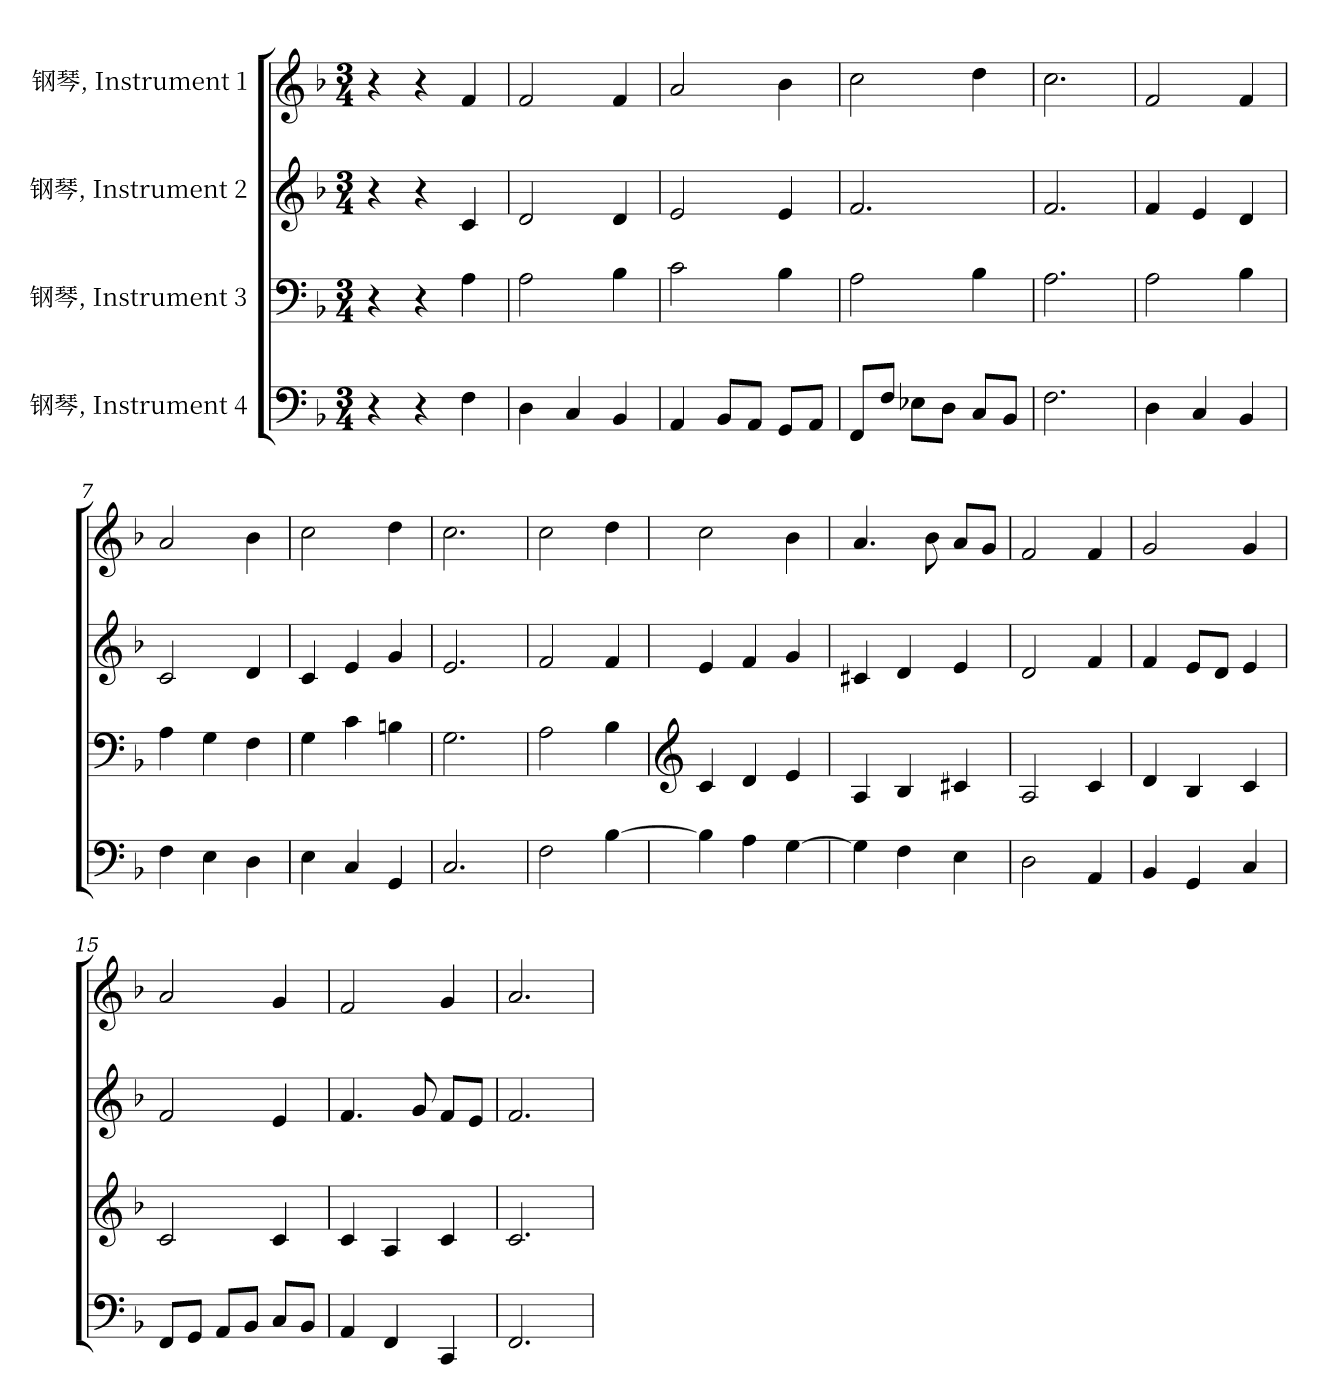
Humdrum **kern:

**kern	**kern	**kern	**kern
*part4	*part3	*part2	*part1
*staff4	*staff3	*staff2	*staff1
*I"钢琴, Instrument 4	*I"钢琴, Instrument 3	*I"钢琴, Instrument 2	*I"钢琴, Instrument 1
*clefF4	*clefF4	*clefG2	*clefG2
*k[b-]	*k[b-]	*k[b-]	*k[b-]
*M3/4	*M3/4	*M3/4	*M3/4
*MM112	*MM112	*MM112	*MM112
=1	=1	=1	=1
4r	4r	4r	4r
4r	4r	4r	4r
4F\	4A\	4c/	4f/
=2	=2	=2	=2
4D\	2A\	2d/	2f/
4C/	.	.	.
4BB-/	4B-\	4d/	4f/
=3	=3	=3	=3
4AA/	2c\	2e/	2a/
8BB-/L	.	.	.
8AA/J	.	.	.
8GG/L	4B-\	4e/	4b-\
8AA/J	.	.	.
=4	=4	=4	=4
8FF/L	2A\	2.f/	2cc\
8F/J	.	.	.
8E-X\L	.	.	.
8D\J	.	.	.
8C/L	4B-\	.	4dd\
8BB-/J	.	.	.
=5	=5	=5	=5
2.F\	2.A\	2.f/	2.cc\
=6	=6	=6	=6
4D\	2A\	4f/	2f/
4C/	.	4e/	.
4BB-/	4B-\	4d/	4f/
=7	=7	=7	=7
4F\	4A\	2c/	2a/
4E\	4G\	.	.
4D\	4F\	4d/	4b-\
!!LO:LB:g=z
=8	=8	=8	=8
4E\	4G\	4c/	2cc\
4C/	4c\	4e/	.
4GG/	4Bn\	4g/	4dd\
=9	=9	=9	=9
2.C/	2.G\	2.e/	2.cc\
=10	=10	=10	=10
2F\	2A\	2f/	2cc\
[4B-\	4B-\	4f/	4dd\
=11	=11	=11	=11
*	*clefG2	*	*
4B-\]	4c/	4e/	2cc\
4A\	4d/	4f/	.
[4G\	4e/	4g/	4b-\
=12	=12	=12	=12
4G\]	4A/	4c#X/	4.a/
4F\	4B-/	4d/	.
.	.	.	8b-\
4E\	4c#X/	4e/	8a/L
.	.	.	8g/J
=13	=13	=13	=13
2D\	2A/	2d/	2f/
4AA/	4c/	4f/	4f/
=14	=14	=14	=14
4BB-/	4d/	4f/	2g/
4GG/	4B-/	8e/L	.
.	.	8d/J	.
4C/	4c/	4e/	4g/
=15	=15	=15	=15
8FF/L	2c/	2f/	2a/
8GG/J	.	.	.
8AA/L	.	.	.
8BB-/J	.	.	.
8C/L	4c/	4e/	4g/
8BB-/J	.	.	.
!!LO:LB:g=z
=16	=16	=16	=16
4AA/	4c/	4.f/	2f/
4FF/	4A/	.	.
.	.	8g/	.
4CC/	4c/	8f/L	4g/
.	.	8e/J	.
=17	=17	=17	=17
2.FF/	2.c/	2.f/	2.a/
=	=	=	=
*-	*-	*-	*-
